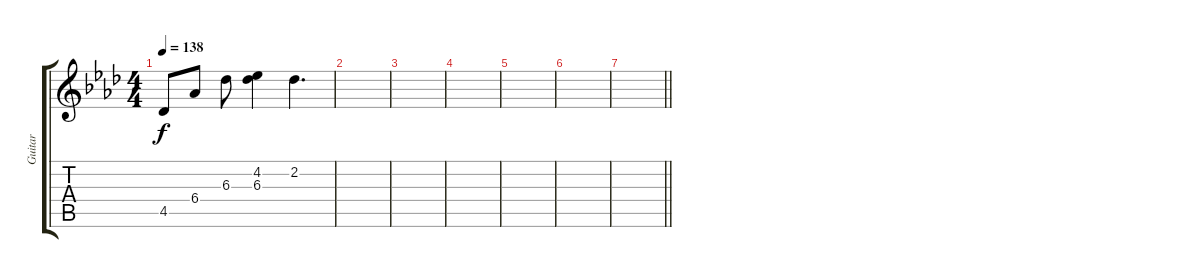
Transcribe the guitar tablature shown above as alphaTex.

\track ("Guitar" "Guitar") {instrument electricguitarclean}
\staff {score tabs}
\tuning (E4 B3 G3 D3 A2 E2) {hide}
\ts (4 4)
\tempo 138
\clef g2
\ks ab
4.5.8{dy f} 6.4.8 6.3.8 (4.2 6.3).4 2.2.4{d} |
|
|
|
|
|
\barLineRight lightlight
